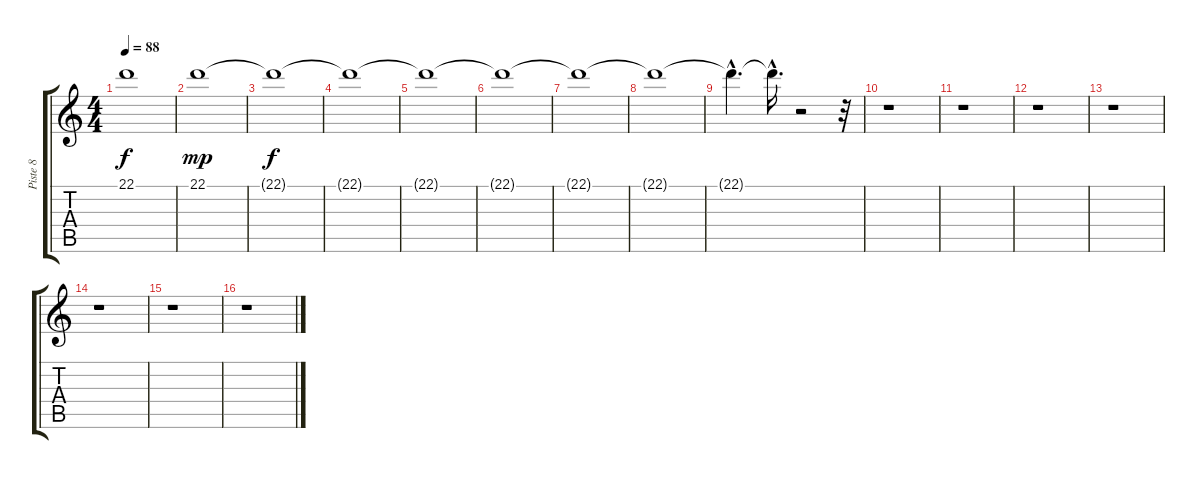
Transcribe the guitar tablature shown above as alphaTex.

\track ("Piste 8" "Piste 8") {instrument pad3polysynth}
\staff {score tabs}
\tuning (E4 B3 G3 D3 A2 E2) {hide}
\ts (4 4)
\tempo 88
\clef g2
\ks c
22.1{t}.1{dy f} |
22.1.1{dy mp} |
22.1{t}.1{dy f} |
22.1{t}.1 |
22.1{t}.1 |
22.1{t}.1 |
22.1{t}.1 |
22.1{t}.1 |
22.1{hac t}.4{d} 22.1{hac t}.16{d} r.2 r.32 |
r.1 |
r.1 |
r.1 |
r.1 |
r.1 |
r.1 |
r.1
